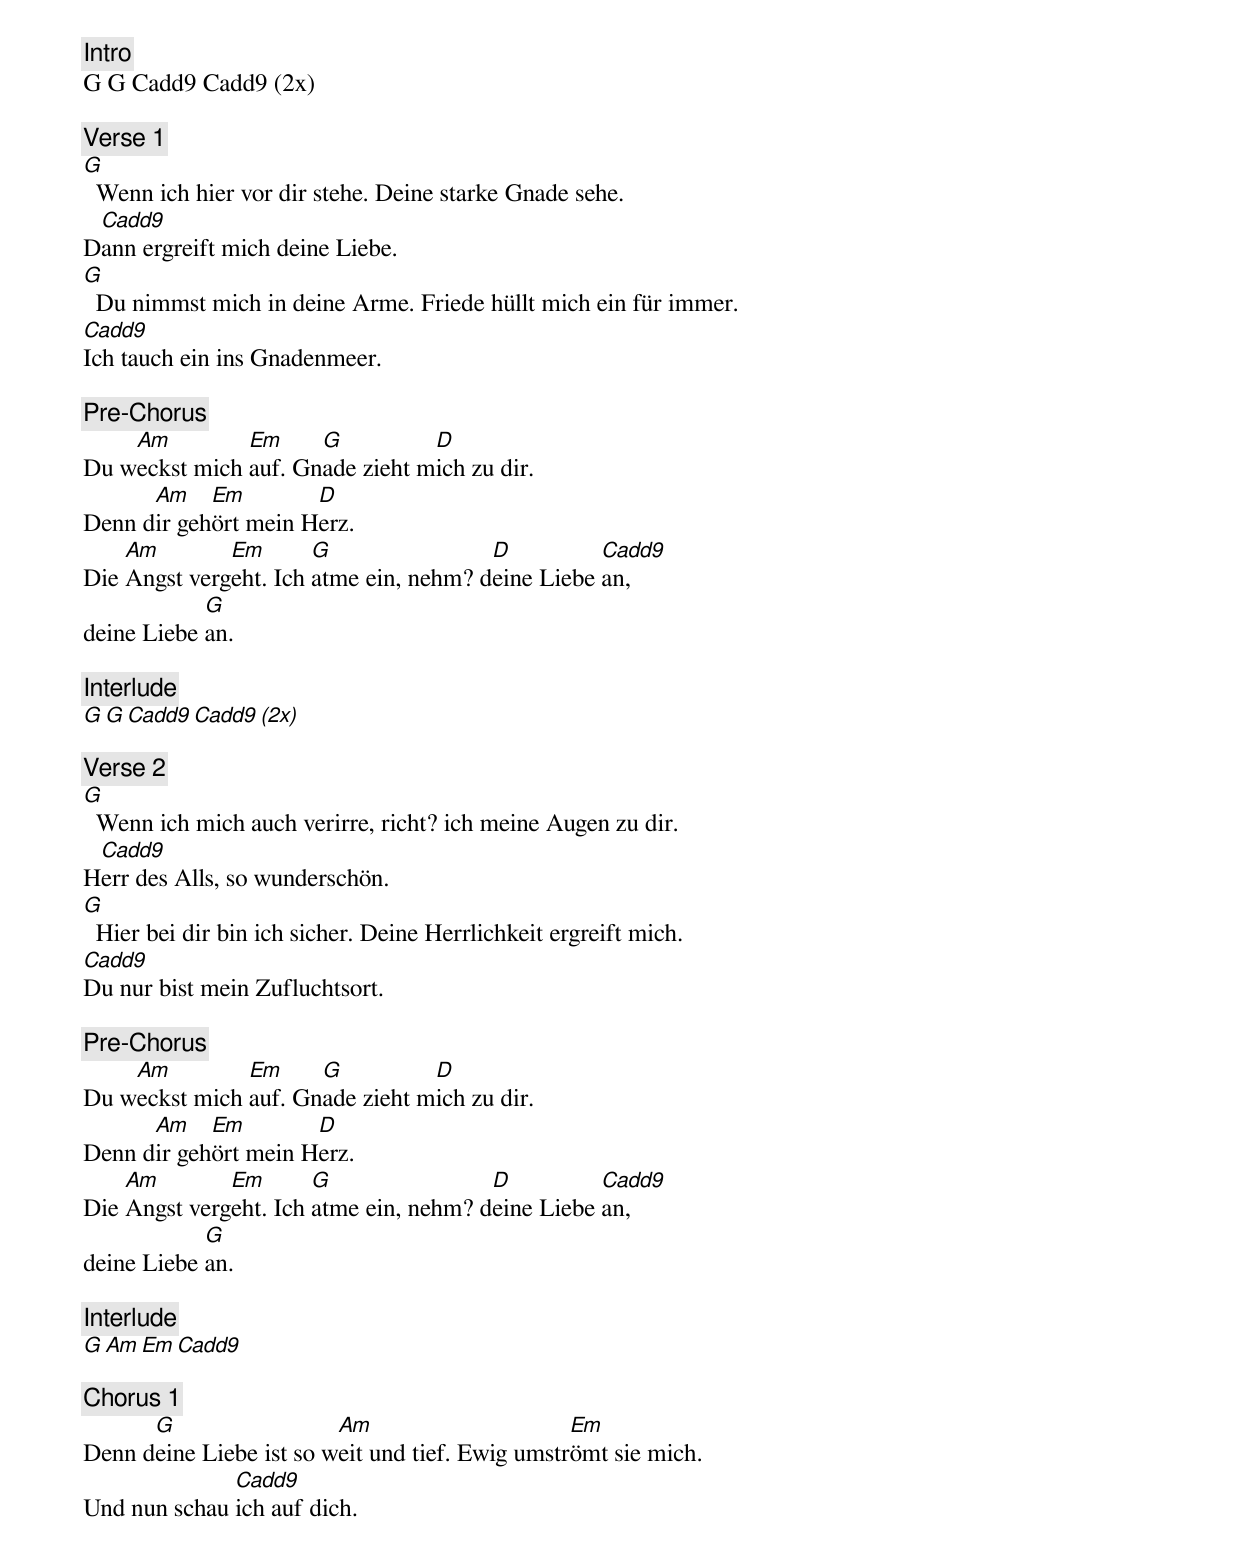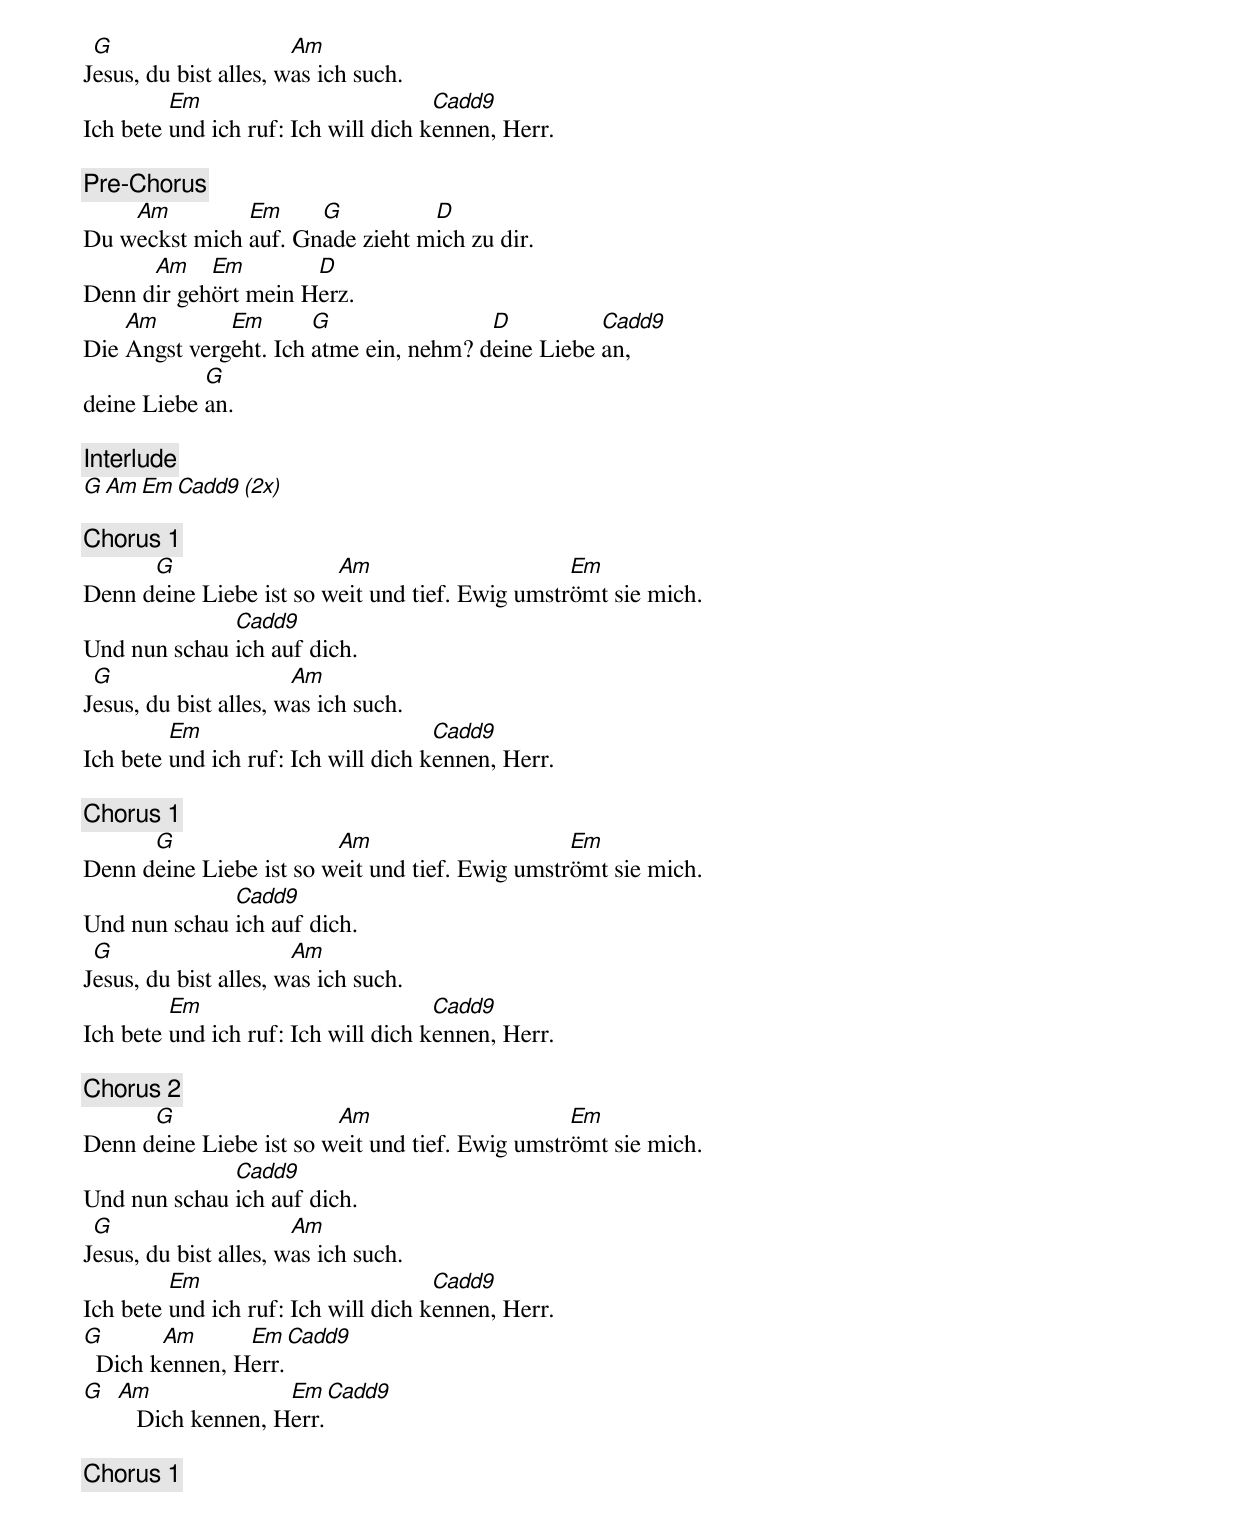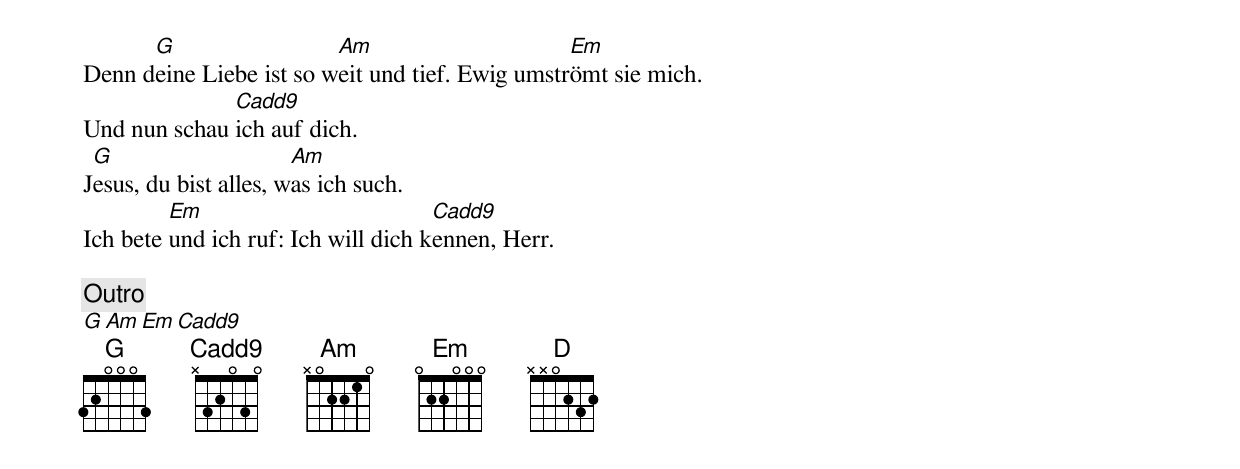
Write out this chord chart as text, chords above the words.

[Intro]
G G Cadd9 Cadd9 (2x)

[Verse 1]
G
  Wenn ich hier vor dir stehe. Deine starke Gnade sehe.
 Cadd9
Dann ergreift mich deine Liebe.
G
  Du nimmst mich in deine Arme. Friede hüllt mich ein für immer.
Cadd9
Ich tauch ein ins Gnadenmeer.

[Pre-Chorus]
    Am         Em     G          D
Du weckst mich auf. Gnade zieht mich zu dir.
      Am    Em        D
Denn dir gehört mein Herz.
    Am        Em       G                D          Cadd9
Die Angst vergeht. Ich atme ein, nehm? deine Liebe an,
            G
deine Liebe an.

[Interlude]
G G Cadd9 Cadd9 (2x)

[Verse 2]
G
  Wenn ich mich auch verirre, richt? ich meine Augen zu dir.
 Cadd9
Herr des Alls, so wunderschön.
G
  Hier bei dir bin ich sicher. Deine Herrlichkeit ergreift mich.
Cadd9
Du nur bist mein Zufluchtsort.

[Pre-Chorus]
    Am         Em     G          D
Du weckst mich auf. Gnade zieht mich zu dir.
      Am    Em        D
Denn dir gehört mein Herz.
    Am        Em       G                D          Cadd9
Die Angst vergeht. Ich atme ein, nehm? deine Liebe an,
            G
deine Liebe an.

[Interlude]
G Am Em Cadd9

[Chorus 1]
      G                  Am                      Em
Denn deine Liebe ist so weit und tief. Ewig umströmt sie mich.
              Cadd9
Und nun schau ich auf dich.
 G                     Am
Jesus, du bist alles, was ich such.
         Em                          Cadd9
Ich bete und ich ruf: Ich will dich kennen, Herr.

[Pre-Chorus]
    Am         Em     G          D
Du weckst mich auf. Gnade zieht mich zu dir.
      Am    Em        D
Denn dir gehört mein Herz.
    Am        Em       G                D          Cadd9
Die Angst vergeht. Ich atme ein, nehm? deine Liebe an,
            G
deine Liebe an.

[Interlude]
G Am Em Cadd9 (2x)

[Chorus 1]
      G                  Am                      Em
Denn deine Liebe ist so weit und tief. Ewig umströmt sie mich.
              Cadd9
Und nun schau ich auf dich.
 G                     Am
Jesus, du bist alles, was ich such.
         Em                          Cadd9
Ich bete und ich ruf: Ich will dich kennen, Herr.

[Chorus 1]
      G                  Am                      Em
Denn deine Liebe ist so weit und tief. Ewig umströmt sie mich.
              Cadd9
Und nun schau ich auf dich.
 G                     Am
Jesus, du bist alles, was ich such.
         Em                          Cadd9
Ich bete und ich ruf: Ich will dich kennen, Herr.

[Chorus 2]
      G                  Am                      Em
Denn deine Liebe ist so weit und tief. Ewig umströmt sie mich.
              Cadd9
Und nun schau ich auf dich.
 G                     Am
Jesus, du bist alles, was ich such.
         Em                          Cadd9
Ich bete und ich ruf: Ich will dich kennen, Herr.
G       Am      Em  Cadd9
  Dich kennen, Herr.
G Am               Em  Cadd9
     Dich kennen, Herr.

[Chorus 1]
      G                  Am                      Em
Denn deine Liebe ist so weit und tief. Ewig umströmt sie mich.
              Cadd9
Und nun schau ich auf dich.
 G                     Am
Jesus, du bist alles, was ich such.
         Em                          Cadd9
Ich bete und ich ruf: Ich will dich kennen, Herr.

[Outro]
G Am Em Cadd9
